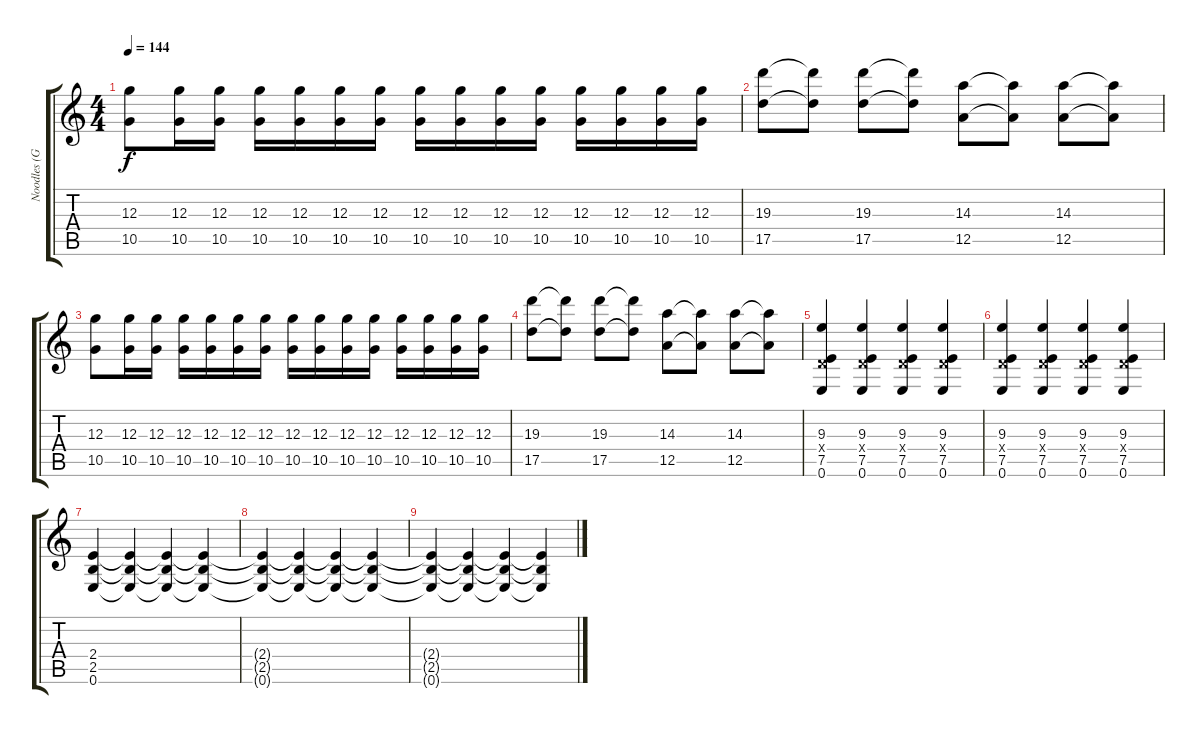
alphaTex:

\track ("Noodles (Guitar)" "Noodles (G") {instrument distortionguitar}
\staff {score tabs}
\tuning (E4 B3 G3 D3 A2 E2) {hide}
\ts (4 4)
\tempo 144
\clef g2
\ks c
(12.3 10.5).8{dy f} (12.3 10.5).16 (12.3 10.5).16 (12.3 10.5).16 (12.3 10.5).16 (12.3 10.5).16 (12.3 10.5).16 (12.3 10.5).16 (12.3 10.5).16 (12.3 10.5).16 (12.3 10.5).16 (12.3 10.5).16 (12.3 10.5).16 (12.3 10.5).16 (12.3 10.5).16 |
(19.3 17.5).8 (19.3{t} 17.5{t}).8 (19.3 17.5).8 (19.3{t} 17.5{t}).8 (14.3 12.5).8 (14.3{t} 12.5{t}).8 (14.3 12.5).8 (14.3{t} 12.5{t}).8 |
(12.3 10.5).8 (12.3 10.5).16 (12.3 10.5).16 (12.3 10.5).16 (12.3 10.5).16 (12.3 10.5).16 (12.3 10.5).16 (12.3 10.5).16 (12.3 10.5).16 (12.3 10.5).16 (12.3 10.5).16 (12.3 10.5).16 (12.3 10.5).16 (12.3 10.5).16 (12.3 10.5).16 |
(19.3 17.5).8 (19.3{t} 17.5{t}).8 (19.3 17.5).8 (19.3{t} 17.5{t}).8 (14.3 12.5).8 (14.3{t} 12.5{t}).8 (14.3 12.5).8 (14.3{t} 12.5{t}).8 |
(9.3 0.4{x} 7.5 0.6).4{volume 10} (9.3 0.4{x} 7.5 0.6).4 (9.3 0.4{x} 7.5 0.6).4 (9.3 0.4{x} 7.5 0.6).4 |
(9.3 0.4{x} 7.5 0.6).4 (9.3 0.4{x} 7.5 0.6).4 (9.3 0.4{x} 7.5 0.6).4 (9.3 0.4{x} 7.5 0.6).4 |
(2.4 2.5 0.6).4{volume 14} (2.4{t} 2.5{t} 0.6{t}).4 (2.4{t} 2.5{t} 0.6{t}).4 (2.4{t} 2.5{t} 0.6{t}).4 |
(2.4{t} 2.5{t} 0.6{t}).4{volume 13} (2.4{t} 2.5{t} 0.6{t}).4{volume 12} (2.4{t} 2.5{t} 0.6{t}).4{volume 10} (2.4{t} 2.5{t} 0.6{t}).4{volume 8} |
(2.4{t} 2.5{t} 0.6{t}).4{volume 6} (2.4{t} 2.5{t} 0.6{t}).4{volume 5} (2.4{t} 2.5{t} 0.6{t}).4{volume 4} (2.4{t} 2.5{t} 0.6{t}).4{volume 2}
